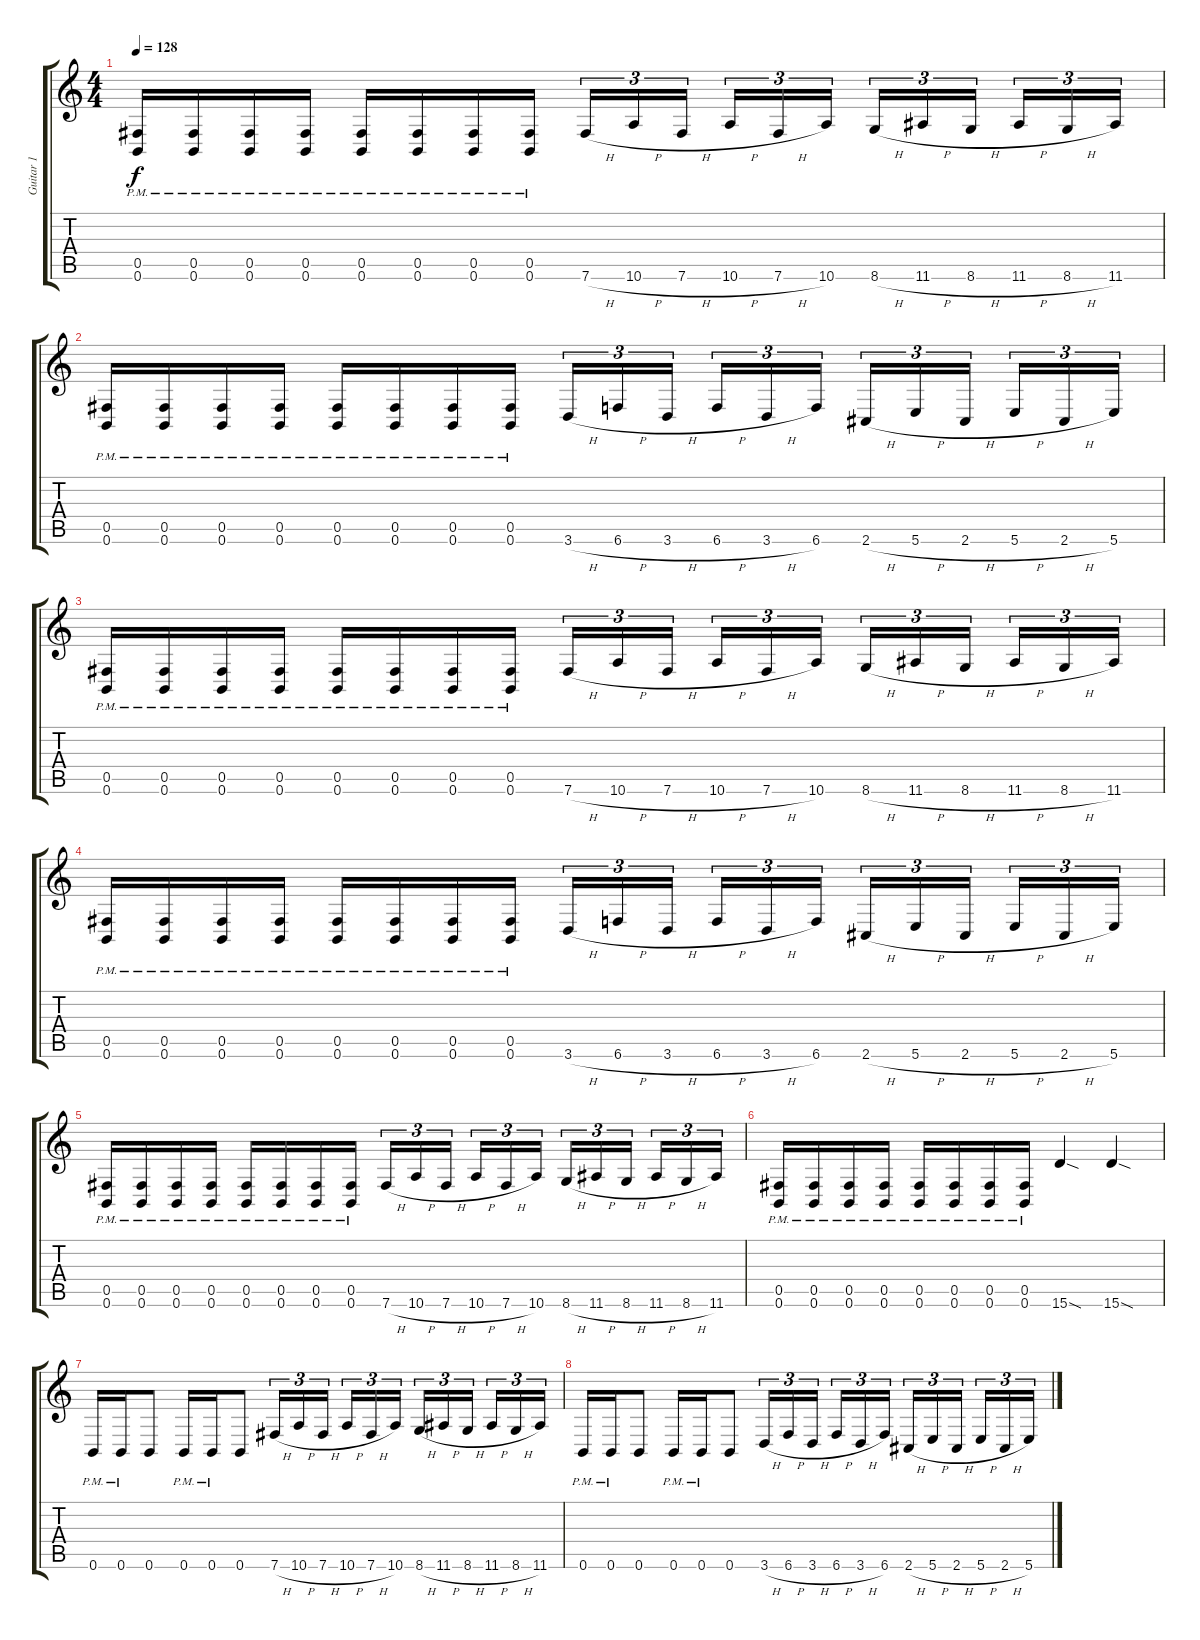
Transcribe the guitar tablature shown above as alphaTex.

\track ("Guitar 1" "Guitar 1") {instrument distortionguitar}
\staff {score tabs}
\tuning (Db4 Ab3 E3 B2 Gb2 B1) {hide}
\ts (4 4)
\tempo 128
\clef g2
\ks c
(0.5{pm} 0.6{pm}).16{dy f} (0.5{pm} 0.6{pm}).16 (0.5{pm} 0.6{pm}).16 (0.5{pm} 0.6{pm}).16 (0.5{pm} 0.6{pm}).16 (0.5{pm} 0.6{pm}).16 (0.5{pm} 0.6{pm}).16 (0.5{pm} 0.6{pm}).16 7.6{h}.16{tu (3 2)} 10.6{h}.16{tu (3 2)} 7.6{h}.16{tu (3 2) beam splitsecondary} 10.6{h}.16{tu (3 2)} 7.6{h}.16{tu (3 2)} 10.6.16{tu (3 2)} 8.6{h}.16{tu (3 2)} 11.6{h}.16{tu (3 2)} 8.6{h}.16{tu (3 2) beam splitsecondary} 11.6{h}.16{tu (3 2)} 8.6{h}.16{tu (3 2)} 11.6.16{tu (3 2)} |
(0.5{pm} 0.6{pm}).16 (0.5{pm} 0.6{pm}).16 (0.5{pm} 0.6{pm}).16 (0.5{pm} 0.6{pm}).16 (0.5{pm} 0.6{pm}).16 (0.5{pm} 0.6{pm}).16 (0.5{pm} 0.6{pm}).16 (0.5{pm} 0.6{pm}).16 3.6{h}.16{tu (3 2)} 6.6{h}.16{tu (3 2)} 3.6{h}.16{tu (3 2) beam splitsecondary} 6.6{h}.16{tu (3 2)} 3.6{h}.16{tu (3 2)} 6.6.16{tu (3 2)} 2.6{h}.16{tu (3 2)} 5.6{h}.16{tu (3 2)} 2.6{h}.16{tu (3 2) beam splitsecondary} 5.6{h}.16{tu (3 2)} 2.6{h}.16{tu (3 2)} 5.6.16{tu (3 2)} |
(0.5{pm} 0.6{pm}).16 (0.5{pm} 0.6{pm}).16 (0.5{pm} 0.6{pm}).16 (0.5{pm} 0.6{pm}).16 (0.5{pm} 0.6{pm}).16 (0.5{pm} 0.6{pm}).16 (0.5{pm} 0.6{pm}).16 (0.5{pm} 0.6{pm}).16 7.6{h}.16{tu (3 2)} 10.6{h}.16{tu (3 2)} 7.6{h}.16{tu (3 2) beam splitsecondary} 10.6{h}.16{tu (3 2)} 7.6{h}.16{tu (3 2)} 10.6.16{tu (3 2)} 8.6{h}.16{tu (3 2)} 11.6{h}.16{tu (3 2)} 8.6{h}.16{tu (3 2) beam splitsecondary} 11.6{h}.16{tu (3 2)} 8.6{h}.16{tu (3 2)} 11.6.16{tu (3 2)} |
(0.5{pm} 0.6{pm}).16 (0.5{pm} 0.6{pm}).16 (0.5{pm} 0.6{pm}).16 (0.5{pm} 0.6{pm}).16 (0.5{pm} 0.6{pm}).16 (0.5{pm} 0.6{pm}).16 (0.5{pm} 0.6{pm}).16 (0.5{pm} 0.6{pm}).16 3.6{h}.16{tu (3 2)} 6.6{h}.16{tu (3 2)} 3.6{h}.16{tu (3 2) beam splitsecondary} 6.6{h}.16{tu (3 2)} 3.6{h}.16{tu (3 2)} 6.6.16{tu (3 2)} 2.6{h}.16{tu (3 2)} 5.6{h}.16{tu (3 2)} 2.6{h}.16{tu (3 2) beam splitsecondary} 5.6{h}.16{tu (3 2)} 2.6{h}.16{tu (3 2)} 5.6.16{tu (3 2)} |
(0.5{pm} 0.6{pm}).16 (0.5{pm} 0.6{pm}).16 (0.5{pm} 0.6{pm}).16 (0.5{pm} 0.6{pm}).16 (0.5{pm} 0.6{pm}).16 (0.5{pm} 0.6{pm}).16 (0.5{pm} 0.6{pm}).16 (0.5{pm} 0.6{pm}).16 7.6{h}.16{tu (3 2)} 10.6{h}.16{tu (3 2)} 7.6{h}.16{tu (3 2) beam splitsecondary} 10.6{h}.16{tu (3 2)} 7.6{h}.16{tu (3 2)} 10.6.16{tu (3 2)} 8.6{h}.16{tu (3 2)} 11.6{h}.16{tu (3 2)} 8.6{h}.16{tu (3 2) beam splitsecondary} 11.6{h}.16{tu (3 2)} 8.6{h}.16{tu (3 2)} 11.6.16{tu (3 2)} |
(0.5{pm} 0.6{pm}).16 (0.5{pm} 0.6{pm}).16 (0.5{pm} 0.6{pm}).16 (0.5{pm} 0.6{pm}).16 (0.5{pm} 0.6{pm}).16 (0.5{pm} 0.6{pm}).16 (0.5{pm} 0.6{pm}).16 (0.5{pm} 0.6{pm}).16 15.6{sod}.4 15.6{sod}.4 |
0.6{pm}.16 0.6{pm}.16 0.6.8 0.6{pm}.16 0.6{pm}.16 0.6.8 7.6{h}.16{tu (3 2)} 10.6{h}.16{tu (3 2)} 7.6{h}.16{tu (3 2) beam splitsecondary} 10.6{h}.16{tu (3 2)} 7.6{h}.16{tu (3 2)} 10.6.16{tu (3 2)} 8.6{h}.16{tu (3 2)} 11.6{h}.16{tu (3 2)} 8.6{h}.16{tu (3 2) beam splitsecondary} 11.6{h}.16{tu (3 2)} 8.6{h}.16{tu (3 2)} 11.6.16{tu (3 2)} |
0.6{pm}.16 0.6{pm}.16 0.6.8 0.6{pm}.16 0.6{pm}.16 0.6.8 3.6{h}.16{tu (3 2)} 6.6{h}.16{tu (3 2)} 3.6{h}.16{tu (3 2) beam splitsecondary} 6.6{h}.16{tu (3 2)} 3.6{h}.16{tu (3 2)} 6.6.16{tu (3 2)} 2.6{h}.16{tu (3 2)} 5.6{h}.16{tu (3 2)} 2.6{h}.16{tu (3 2) beam splitsecondary} 5.6{h}.16{tu (3 2)} 2.6{h}.16{tu (3 2)} 5.6.16{tu (3 2)}
